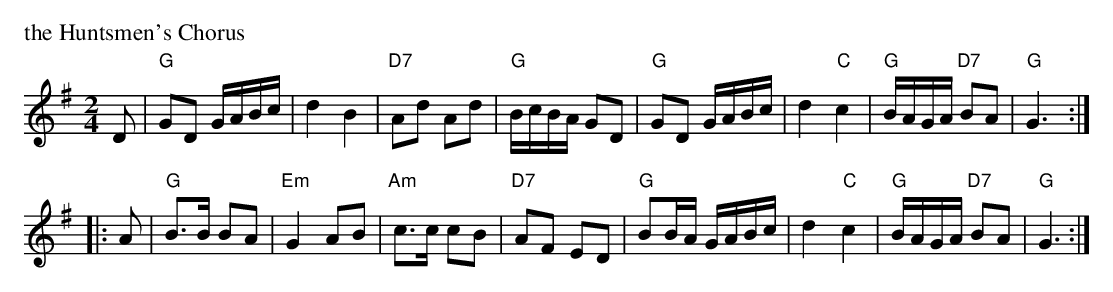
X:1
P: the Huntsmen's Chorus
M: 2/4
L: 1/8
K: G
D |\
"G"GD G/A/B/c/ | d2 B2 |  "D7"Ad Ad | "G"B/c/B/A/ GD |\
"G"GD G/A/B/c/ | d2 "C"c2 | "G"B/A/G/A/ "D7"BA | "G"G3 :|
|: A |\
"G"B>B BA | "Em"G2 AB | "Am"c>c cB | "D7"AF ED |\
"G"BB/A/ G/A/B/c/ | d2 "C"c2 | "G"B/A/G/A/ "D7"BA | "G"G3 :|
